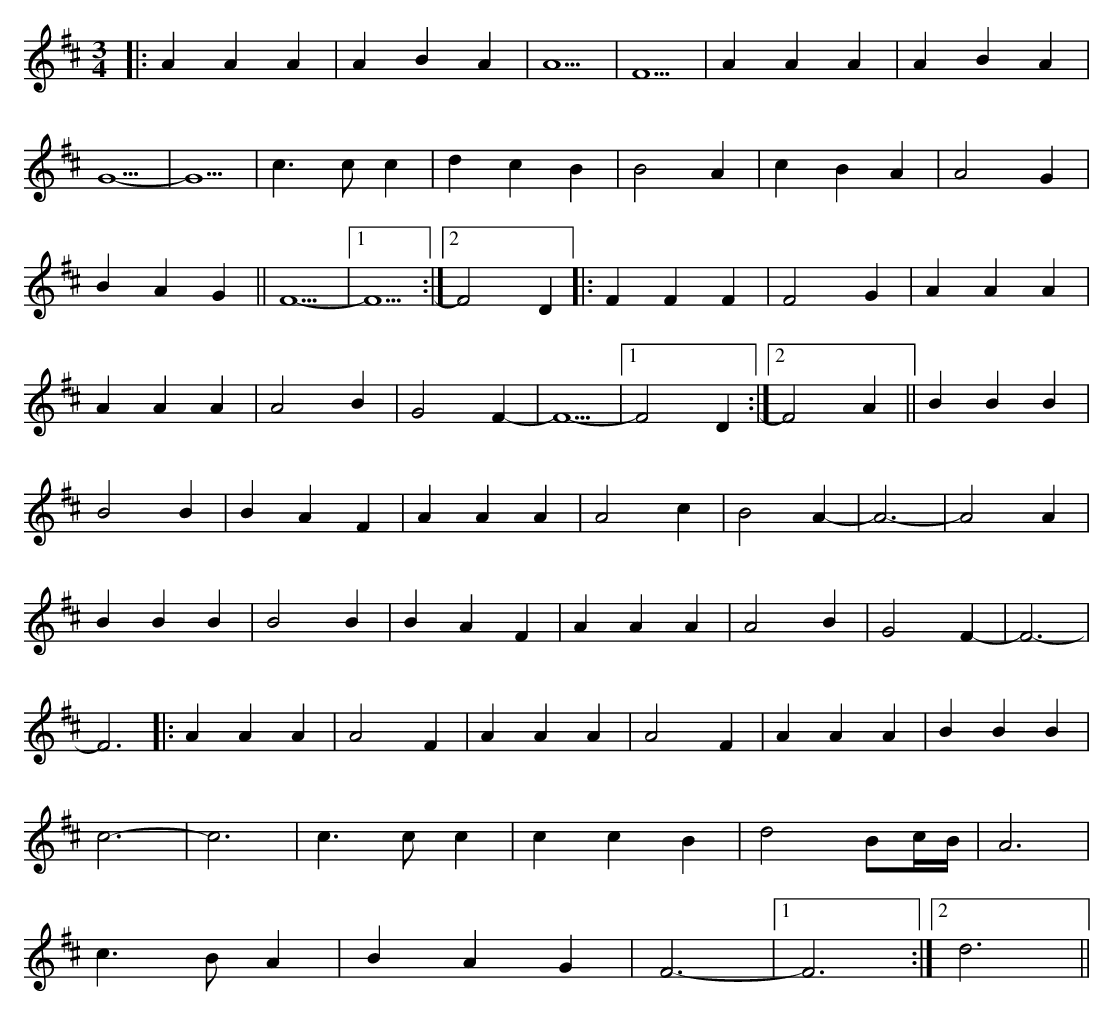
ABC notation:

X:1
M:3/4
K:D
|:A2 A2 A2|A2 B2 A2|A5|F5|A2 A2 A2|A2 B2 A2|
G5-|G5|c3 c c2|d2 c2 B2|B4 A2|c2 B2 A2|A4 G2|
B2 A2 G2||F5-|1 F5:|2 F4 D2|:F2 F2 F2|F4 G2|A2 A2 A2|
A2 A2 A2|A4 B2|G4 F2-|F5-|1 F4 D2:|2 F4 A2||B2 B2 B2|
B4 B2|B2 A2 F2|A2 A2 A2|A4 c2|B4 A2 -|A6-|A4 A2|
B2 B2 B2|B4 B2|B2 A2 F2|A2 A2 A2|A4 B2|G4 F2 -|F6-|
F6|:A2 A2 A2|A4 F2|A2 A2 A2|A4 F2|A2 A2 A2|B2 B2 B2|
c6-|c6|c3 c c2|c2 c2 B2|d4 Bc/B/|A6|
c3 B A2|B2 A2 G2|F6-|1 F6:|2 d6||
